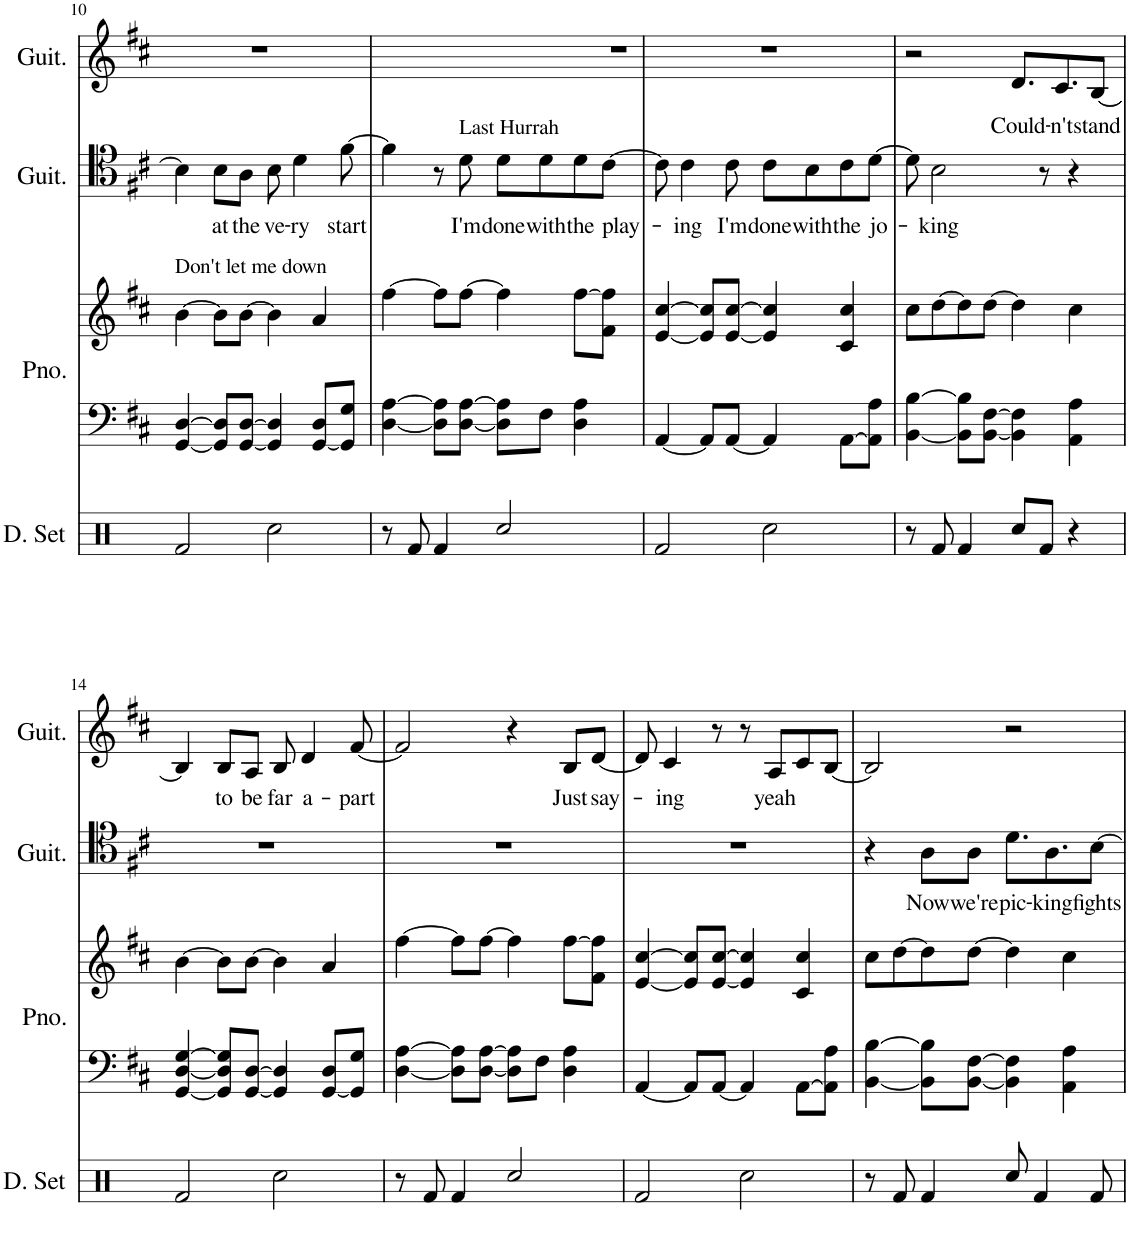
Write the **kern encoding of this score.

**kern	**kern	**kern	**kern	**text	**kern	**text
*part4	*part3	*part3	*part2	*part2	*part1	*part1
*staff5	*staff4	*staff3	*staff2	*staff2	*staff1	*staff1
*I"Drumset	*I"Piano	*	*I"Classical Guitar	*	*I"Classical Guitar	*
*I'D. Set	*I'Pno.	*	*I'Guit.	*	*I'Guit.	*
!!LO:PB:g=z
*clefX	*clefF4	*clefG2	*clefC4	*	*clefG2	*
*k[]	*k[f#c#]	*k[f#c#]	*k[f#c#]	*	*k[f#c#]	*
*M4/4	*M4/4	*M4/4	*M4/4	*	*M4/4	*
=10	=10	=10	=10	=10	=10	=10
!	!	!LO:TX:a:t=Don't let me down	!	!	!	!
2Rf/	[4GG/ [4D/	[4b\	4B\]	.	1r	.
!	!	!	!	!LO:LY:b	!	!
.	8GG/] 8D/]L	8b\L]	8B\L	at	.	.
!	!	!	!	!LO:LY:b	!	!
.	[8GG/ [8D/J	[8b\J	8A\J	the	.	.
!	!	!	!	!LO:LY:b	!	!
2Rcc\	4GG/] 4D/]	4b\]	8B\	ve-	.	.
!	!	!	!	!LO:LY:b	!	!
.	.	.	4d\	-ry	.	.
.	[8GG/ 8D/L	4a/	.	.	.	.
!	!	!	!	!LO:LY:b	!	!
.	8GG/] 8G/J	.	[8f#\	start	.	.
=11	=11	=11	=11	=11	=11	=11
8r	[4D\ [4A\	[4ff#\	4f#\]	.	1r	.
8Rf/	.	.	.	.	.	.
4Rf/	8D\] 8A\]L	8ff#\L]	8r	.	.	.
!	!	!	!LO:TX:a:t=Last Hurrah	!	!	!
!	!	!	!	!LO:LY:b	!	!
.	[8D\ [8A\J	[8ff#\J	8d\	I'm	.	.
!	!	!	!	!LO:LY:b	!	!
2Rcc/	8D\] 8A\]L	4ff#\]	8d\L	done	.	.
!	!	!	!	!LO:LY:b	!	!
.	8F#\J	.	8d\	with	.	.
!	!	!	!	!LO:LY:b	!	!
.	4D\ 4A\	[8ff#\L	8d\	the	.	.
!	!	!	!	!LO:LY:b	!	!
.	.	8f#\ 8ff#\]J	[8c#\J	play-	.	.
=12	=12	=12	=12	=12	=12	=12
2Rf/	[4AA/	[4e/ [4cc#/	8c#\]	.	1r	.
!	!	!	!	!LO:LY:b	!	!
.	.	.	4c#\	-ing	.	.
.	8AA/L]	8e/] 8cc#/]L	.	.	.	.
!	!	!	!	!LO:LY:b	!	!
.	[8AA/J	[8e/ [8cc#/J	8c#\	I'm	.	.
!	!	!	!	!LO:LY:b	!	!
2Rcc\	4AA/]	4e/] 4cc#/]	8c#\L	done	.	.
!	!	!	!	!LO:LY:b	!	!
.	.	.	8B\	with	.	.
!	!	!	!	!LO:LY:b	!	!
.	[8AA\L	4c#/ 4cc#/	8c#\	the	.	.
!	!	!	!	!LO:LY:b	!	!
.	8AA\] 8A\J	.	[8d\J	jo-	.	.
=13	=13	=13	=13	=13	=13	=13
8r	[4BB\ [4B\	8cc#\L	8d\]	.	2r	.
!	!	!	!	!LO:LY:b	!	!
8Rf/	.	[8dd\	2B\	-king	.	.
4Rf/	8BB\] 8B\]L	8dd\]	.	.	.	.
.	[8BB\ [8F#\J	[8dd\J	.	.	.	.
!	!	!	!	!	!	!LO:LY:b
8Rcc/L	4BB\] 4F#\]	4dd\]	.	.	8.d/L	Could-
8Rf/J	.	.	8r	.	.	.
!	!	!	!	!	!	!LO:LY:b
.	.	.	.	.	8.c#/	-n't
4r	4AA\ 4A\	4cc#\	4r	.	.	.
!	!	!	!	!	!	!LO:LY:b
.	.	.	.	.	[8B/J	stand
!!LO:LB:g=z
=14	=14	=14	=14	=14	=14	=14
2Rf/	[4GG/ [4D/ [4G/	[4b\	1r	.	4B/]	.
!	!	!	!	!	!	!LO:LY:b
.	8GG/] 8D/] 8G/]L	8b\L]	.	.	8B/L	to
!	!	!	!	!	!	!LO:LY:b
.	[8GG/ [8D/J	[8b\J	.	.	8A/J	be
!	!	!	!	!	!	!LO:LY:b
2Rcc\	4GG/] 4D/]	4b\]	.	.	8B/	far
!	!	!	!	!	!	!LO:LY:b
.	.	.	.	.	4d/	a-
.	[8GG/ 8D/L	4a/	.	.	.	.
!	!	!	!	!	!	!LO:LY:b
.	8GG/] 8G/J	.	.	.	[8f#/	-part
=15	=15	=15	=15	=15	=15	=15
8r	[4D\ [4A\	[4ff#\	1r	.	2f#/]	.
8Rf/	.	.	.	.	.	.
4Rf/	8D\] 8A\]L	8ff#\L]	.	.	.	.
.	[8D\ [8A\J	[8ff#\J	.	.	.	.
2Rcc/	8D\] 8A\]L	4ff#\]	.	.	4r	.
.	8F#\J	.	.	.	.	.
!	!	!	!	!	!	!LO:LY:b
.	4D\ 4A\	[8ff#\L	.	.	8B/L	Just
!	!	!	!	!	!	!LO:LY:b
.	.	8f#\ 8ff#\]J	.	.	[8d/J	say-
=16	=16	=16	=16	=16	=16	=16
2Rf/	[4AA/	[4e/ [4cc#/	1r	.	8d/]	.
!	!	!	!	!	!	!LO:LY:b
.	.	.	.	.	4c#/	-ing
.	8AA/L]	8e/] 8cc#/]L	.	.	.	.
.	[8AA/J	[8e/ [8cc#/J	.	.	8r	.
2Rcc\	4AA/]	4e/] 4cc#/]	.	.	8r	.
!	!	!	!	!	!	!LO:LY:b
.	.	.	.	.	8A/L	yeah
.	[8AA\L	4c#/ 4cc#/	.	.	8c#/	.
.	8AA\] 8A\J	.	.	.	[8B/J	.
=17	=17	=17	=17	=17	=17	=17
8r	[4BB\ [4B\	8cc#\L	4r	.	2B/]	.
8Rf/	.	[8dd\	.	.	.	.
!	!	!	!	!LO:LY:b	!	!
4Rf/	8BB\] 8B\]L	8dd\]	8A\L	Now	.	.
!	!	!	!	!LO:LY:b	!	!
.	[8BB\ [8F#\J	[8dd\J	8A\J	we're	.	.
!	!	!	!	!LO:LY:b	!	!
8Rcc/	4BB\] 4F#\]	4dd\]	8.d\L	pic-	2r	.
4Rf/	.	.	.	.	.	.
!	!	!	!	!LO:LY:b	!	!
.	.	.	8.A\	-king	.	.
.	4AA\ 4A\	4cc#\	.	.	.	.
!	!	!	!	!LO:LY:b	!	!
8Rf/	.	.	[8B\J	fights	.	.
=	=	=	=	=	=	=
*-	*-	*-	*-	*-	*-	*-
